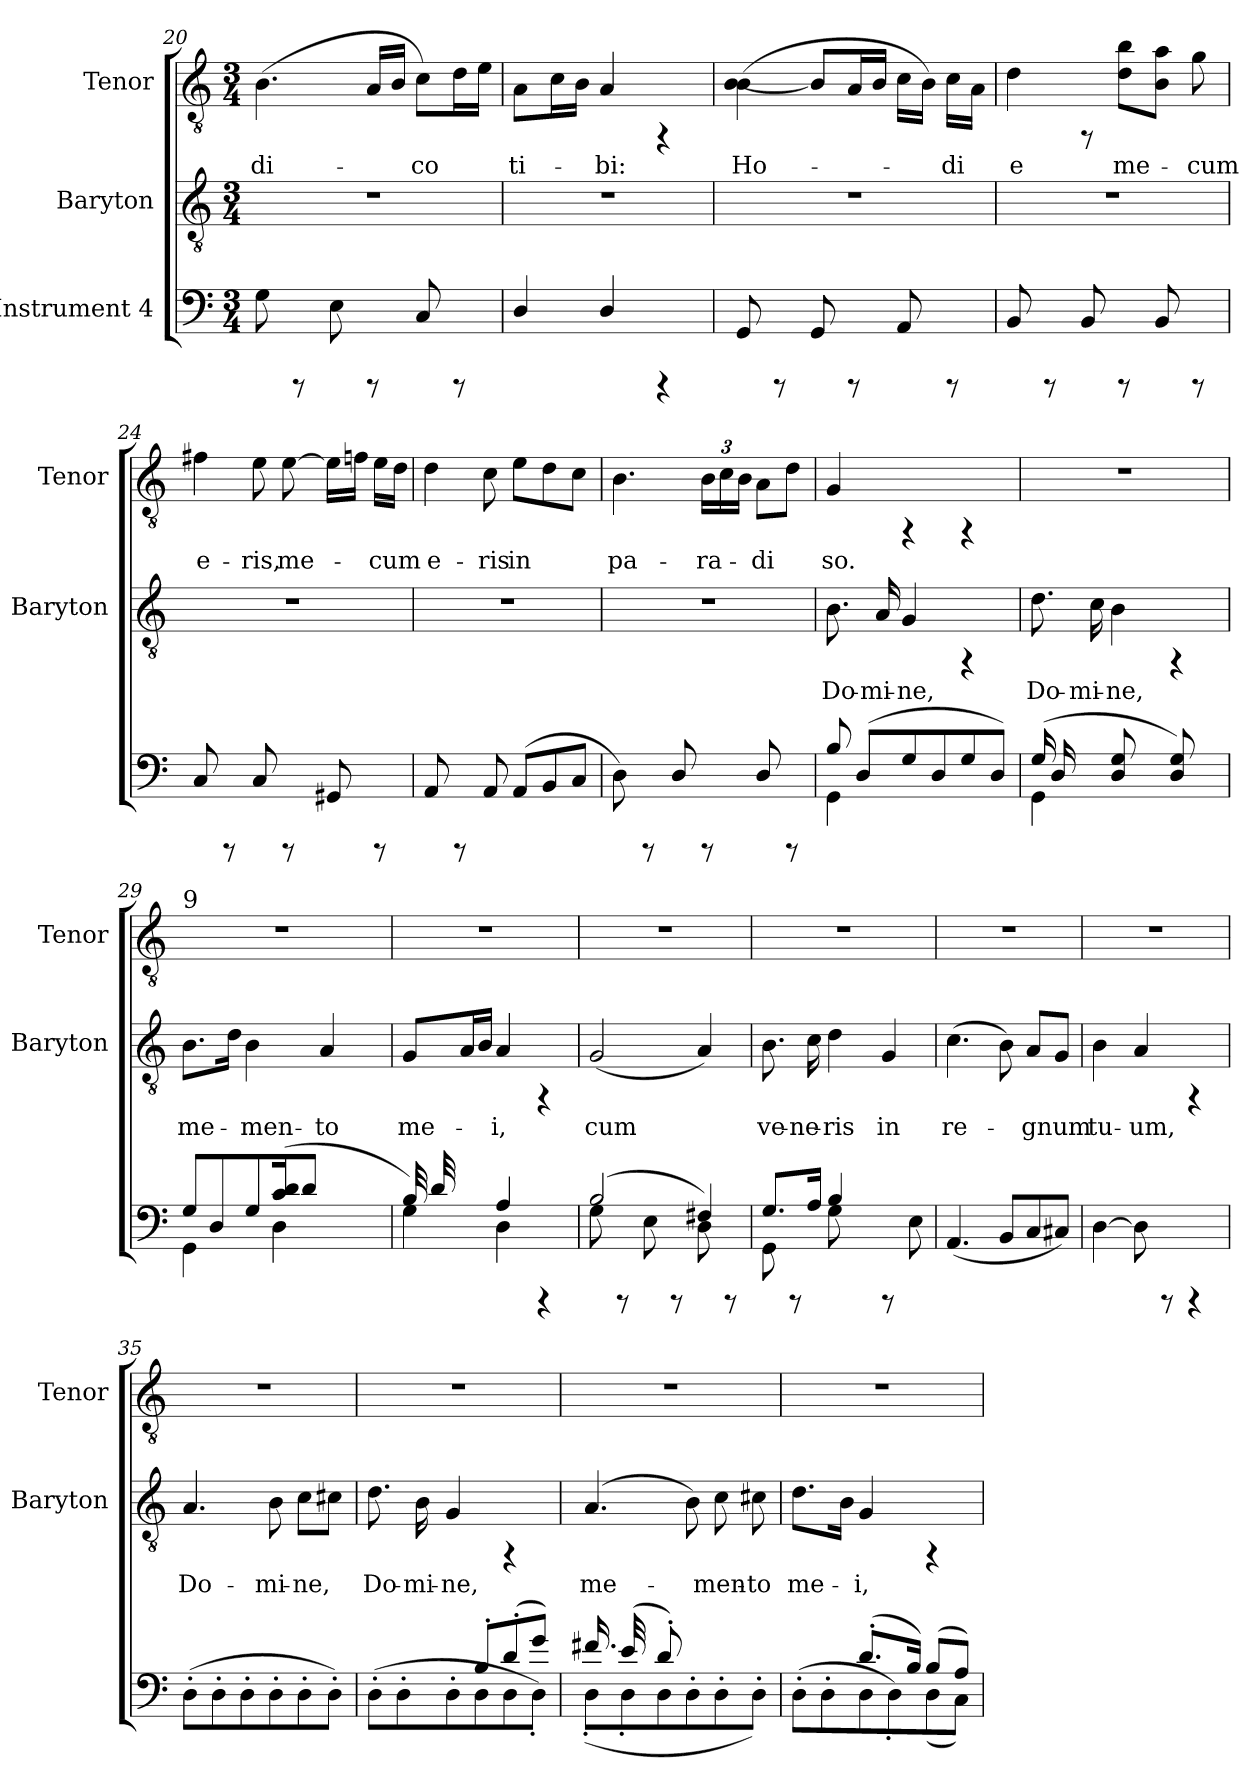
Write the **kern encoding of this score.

**kern	**kern	**text	**kern	**text
*part3	*part2	*part2	*part1	*part1
*staff3	*staff2	*staff2	*staff1	*staff1
*I"Instrument 4	*I"Baryton	*	*I"Tenor	*
*	*I'Baryton	*	*I'Tenor	*
*clefF4	*clefGv2	*	*clefGv2	*
*k[]	*k[]	*	*k[]	*
*C:	*C:	*	*C:	*
*M3/4	*M3/4	*	*M3/4	*
=20	=20	=20	=20	=20
!	!	!	!	!LO:LY:b:cj
8G\	2.r	.	(>4.B>\	di-
8rCCC	.	.	.	.
8E\	.	.	.	.
!	!	!	!	!LO:LY:b:cj
8rCCC	.	.	16A/L	.
!	!	!	!	!LO:LY:b:cj
.	.	.	16B/J	.
!	!	!	!	!LO:LY:b:cj
8C/	.	.	8c\L)	co
!	!	!	!	!LO:LY:b:cj
8rCCC	.	.	16d\	.
!	!	!	!	!LO:LY:b:cj
.	.	.	16e\J	.
=21	=21	=21	=21	=21
!	!	!	!	!LO:LY:b:cj
4D/	2.r	.	8A>\L	ti-
!	!	!	!	!LO:LY:b:cj
.	.	.	16c\	.
!	!	!	!	!LO:LY:b:cj
.	.	.	16B\J	.
!	!	!	!	!LO:LY:b:cj
4D/	.	.	4A/	bi:
4rCCC	.	.	4rFF	.
=22	=22	=22	=22	=22
!	!	!	!	!LO:LY:b:cj
8GG/	2.r	.	(>[>4B\> 4B\>	Ho-
8rCCC	.	.	.	.
!	!	!	!	!LO:LY:b:cj
8GG/	.	.	8B/L]	.
!	!	!	!	!LO:LY:b:cj
8rCCC	.	.	16A/	.
!	!	!	!	!LO:LY:b:cj
.	.	.	16B/J	.
!	!	!	!	!LO:LY:b:cj
8AA/	.	.	16c\L	.
!	!	!	!	!LO:LY:b:cj
.	.	.	16B\J)	.
!	!	!	!	!LO:LY:b:cj
8rCCC	.	.	16c\L	di-
!	!	!	!	!LO:LY:b:cj
.	.	.	16A\J	--
!!LO:LB:g=z
=23	=23	=23	=23	=23
!	!	!	!	!LO:LY:b:cj
8BB/	2.r	.	4d>\	e
8rCCC	.	.	.	.
8BB/	.	.	8rFF	.
!	!	!	!	!LO:LY:b:cj
8rCCC	.	.	8b\ 8d\L	me-
!	!	!	!	!LO:LY:b:cj
8BB/	.	.	8a\ 8B\J	.
!	!	!	!	!LO:LY:b:cj
8rCCC	.	.	8g\	cum
!!LO:LB:g=z
=24	=24	=24	=24	=24
!	!	!	!	!LO:LY:b:cj
8C/	2.r	.	4f#X>\	e-
8rCCC	.	.	.	.
!	!	!	!	!LO:LY:b:cj
8C/	.	.	8e\	ris,
!	!	!	!	!LO:LY:b:cj
8rCCC	.	.	[>8e\	me-
!	!	!	!	!LO:LY:b:cj
8GG#X/	.	.	16e\L]	.
!	!	!	!	!LO:LY:b:cj
.	.	.	16fn\J	.
!	!	!	!	!LO:LY:b:cj
8rCCC	.	.	16e\L	cum
!	!	!	!	!LO:LY:b:cj
.	.	.	16d\J	.
=25	=25	=25	=25	=25
!	!	!	!	!LO:LY:b:cj
8AA/	2.r	.	4d>\	e-
8rCCC	.	.	.	.
!	!	!	!	!LO:LY:b:cj
8AA/	.	.	8c\	ris
!	!	!	!	!LO:LY:b:cj
(>8AA/L	.	.	8e\L	in
!	!	!	!	!LO:LY:b:cj
8BB/	.	.	8d\	.
!	!	!	!	!LO:LY:b:cj
8C/J	.	.	8c\J	.
=26	=26	=26	=26	=26
!	!	!	!	!LO:LY:b:cj
8D\)	2.r	.	4.B>\	pa-
8rCCC	.	.	.	.
8D/	.	.	.	.
*	*	*	*Xbrackettup	*
!	!	!	!	!LO:LY:b:cj
8rCCC	.	.	24B\L	ra-
!	!	!	!	!LO:LY:b:cj
.	.	.	24c\	.
!	!	!	!	!LO:LY:b:cj
.	.	.	24B\J	.
!	!	!	!	!LO:LY:b:cj
8D/	.	.	8A\L	di-
!	!	!	!	!LO:LY:b:cj
8rCCC	.	.	8d\J	--
!!LO:LB:g=z
=27	=27	=27	=27	=27
*^	*	*	*	*
!	!	!	!LO:LY:b:cj	!	!LO:LY:b:cj
8B/	4GG\	8.B\	Do-	4G>/	so.
(>8D/L	.	.	.	.	.
!	!	!	!LO:LY:b:cj	!	!
.	.	16A/	mi-	.	.
!	!	!	!LO:LY:b:cj	!	!
8G/	2ryy	4G/	ne,	4rFF	.
8D/	.	.	.	.	.
8G/	.	4rFF	.	4rFF	.
8D/J)	.	.	.	.	.
=28	=28	=28	=28	=28	=28
!	!	!	!LO:LY:b:cj	!	!
(>16G/	4GG\	8.d\	Do-	2.r	.
16D/	.	.	.	.	.
8ryy	.	.	.	.	.
!	!	!	!LO:LY:b:cj	!	!
.	.	16c\	mi-	.	.
!	!	!	!LO:LY:b:cj	!	!
8G/ 8D/	8ryy	4B\	ne,	.	.
8ryy	4.ryy	.	.	.	.
8G/ 8D/)	.	4rFF	.	.	.
8ryy	.	.	.	.	.
!!LO:PB:g=z
=29	=29	=29	=29	=29	=29
!	!	!	!	!LO:TX:a:t=9	!
!	!	!	!LO:LY:b:cj	!	!
8G/L	4GG\	8.B\L	me-	2.r	.
8D/	.	.	.	.	.
!	!	!	!LO:LY:b:cj	!	!
.	.	16d\J	.	.	.
!	!	!	!LO:LY:b:cj	!	!
8G/	8ryy	4B\	men-	.	.
(<16d/ 16c/	4D\	.	.	.	.
8d/J	.	.	.	.	.
!	!	!	!LO:LY:b:cj	!	!
.	.	4A/	to	.	.
8ryy	.	.	.	.	.
.	8ryy	.	.	.	.
16ryy	.	.	.	.	.
=30	=30	=30	=30	=30	=30
!	!	!	!LO:LY:b:cj	!	!
32B/)	4G\	8G/L	me-	2.r	.
32d/	.	.	.	.	.
8.ryy	.	.	.	.	.
!	!	!	!LO:LY:b:cj	!	!
.	.	16A/	.	.	.
!	!	!	!LO:LY:b:cj	!	!
.	.	16B/J	.	.	.
!	!	!	!LO:LY:b:cj	!	!
4A/	4D\	4A/	i,	.	.
4rCCC	4ryy	4rFF	.	.	.
=31	=31	=31	=31	=31	=31
!	!	!	!LO:LY:b:cj	!	!
(>2B/	8G\	(<2G/	cum	2.r	.
.	8rCCC	.	.	.	.
.	8E\	.	.	.	.
.	8rCCC	.	.	.	.
!	!	!	!LO:LY:b:cj	!	!
4F#X/)	8D\	4A/)	.	.	.
.	8rCCC	.	.	.	.
=32	=32	=32	=32	=32	=32
!	!	!	!LO:LY:b:cj	!	!
8.G/L	8GG\	8.B\	ve-	2.r	.
.	8rCCC	.	.	.	.
!	!	!	!LO:LY:b:cj	!	!
16A/J	.	16c\	ne-	.	.
!	!	!	!LO:LY:b:cj	!	!
4B/	8G\	4d\	ris	.	.
.	4ryy	.	.	.	.
!	!	!	!LO:LY:b:cj	!	!
8rCCC	.	4G/	in	.	.
8ryy	8E\	.	.	.	.
!!LO:LB:g=z
=33	=33	=33	=33	=33	=33
!	!	!	!LO:LY:b:cj	!	!
*v	*v	*	*	*	*
(<4.AA/	(>4.c\	re-	2.r	.
!	!	!LO:LY:b:cj	!	!
8BB/L	8B\)	.	.	.
!	!	!LO:LY:b:cj	!	!
8C/	8A/L	gnum	.	.
!	!	!LO:LY:b:cj	!	!
8C#X/J)	8G/J	.	.	.
=34	=34	=34	=34	=34
!	!	!LO:LY:b:cj	!	!
[>4D\	4B\	tu-	2.r	.
!	!	!LO:LY:b:cj	!	!
8D\]	4A/	um,	.	.
8rCCC	.	.	.	.
4rCCC	4rFF	.	.	.
!!LO:PB:g=z
=35	=35	=35	=35	=35
!	!	!LO:LY:b:cj	!	!
(<8D<'>\L	4.A/	Do-	2.r	.
8D'>\	.	.	.	.
8D'>\	.	.	.	.
!	!	!LO:LY:b:cj	!	!
8D'>\	8B\	mi-	.	.
!	!	!LO:LY:b:cj	!	!
8D'>\	8c\L	ne,	.	.
!	!	!LO:LY:b:cj	!	!
8D<'>\J)	8c#X\J	.	.	.
=36	=36	=36	=36	=36
*^	*	*	*	*
!	!	!	!LO:LY:b:cj	!	!
4.ryy	(<8D'>\L	8.d\	Do-	2.r	.
.	8D'>\	.	.	.	.
!	!	!	!LO:LY:b:cj	!	!
.	.	16B\	mi-	.	.
!	!	!	!LO:LY:b:cj	!	!
.	8D'>\	4G/	ne,	.	.
8B'</L	8D<\	.	.	.	.
(<8d'</	8D\	4rFF	.	.	.
8g/J)	8D'>\J)	.	.	.	.
=37	=37	=37	=37	=37	=37
!	!	!	!LO:LY:b:cj	!	!
16.f#X/	(<8D'>\L	(<4.A/	me-	2.r	.
32ryy	.	.	.	.	.
(<32e/	8D'>\	.	.	.	.
16.ryy	.	.	.	.	.
8d'</)	8D\	.	.	.	.
!	!	!	!LO:LY:b:cj	!	!
4.ryy	8D<'>\	8B\)	.	.	.
!	!	!	!LO:LY:b:cj	!	!
.	8D'>\	8c\	men-	.	.
!	!	!	!LO:LY:b:cj	!	!
.	8D'>\J)	8c#X\	to	.	.
=38	=38	=38	=38	=38	=38
!	!	!	!LO:LY:b:cj	!	!
4ryy	(<8D'>\L	8.d\L	me-	2.r	.
.	8D'>\	.	.	.	.
!	!	!	!LO:LY:b:cj	!	!
.	.	16B\J	.	.	.
!	!	!	!LO:LY:b:cj	!	!
(>8.d'</L	8D\	4G/	i,	.	.
.	8D'>\)	.	.	.	.
16B/J)	.	.	.	.	.
(>8B/L	(<8D\	4rFF	.	.	.
8A/J)	8C\J)	.	.	.	.
*v	*v	*	*	*	*
=	=	=	=	=
*-	*-	*-	*-	*-
